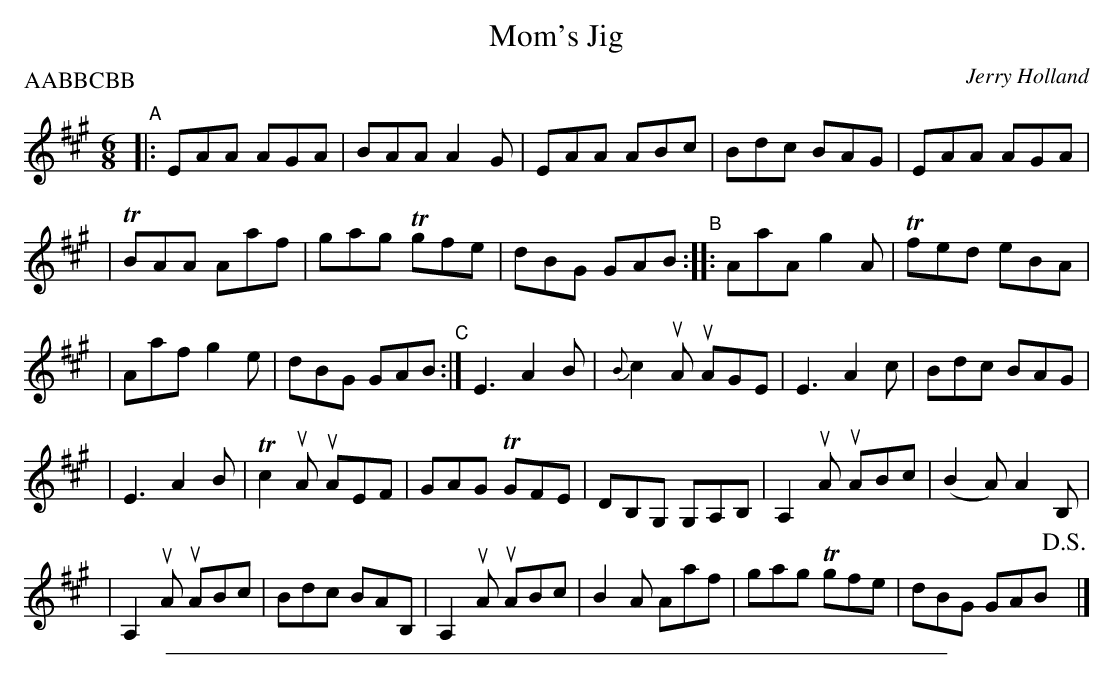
X:1
T: Mom's Jig
C: Jerry Holland
M: 6/8
L: 1/8
P: AABBCBB
K: A
"A"\
|: EAA AGA | BAA A2G | EAA ABc | Bdc BAG | EAA AGA |
| TBAA Aaf | gag Tgfe | dBG GAB "B":: !Segno!AaA g2A | Tfed eBA |
| Aaf g2e | dBG GAB "C":| E3 A2B | {B}c2uA uAGE | E3 A2c | Bdc BAG |
| E3 A2B | Tc2uA uAEF | GAG TGFE | DB,G, G,A,B, | A,2uA uABc | (B2A) A2B, |
| A,2uA uABc | Bdc BAB, | A,2uA uABc | B2A Aaf | gag Tgfe | dBG GAB !D.S.!y |]
